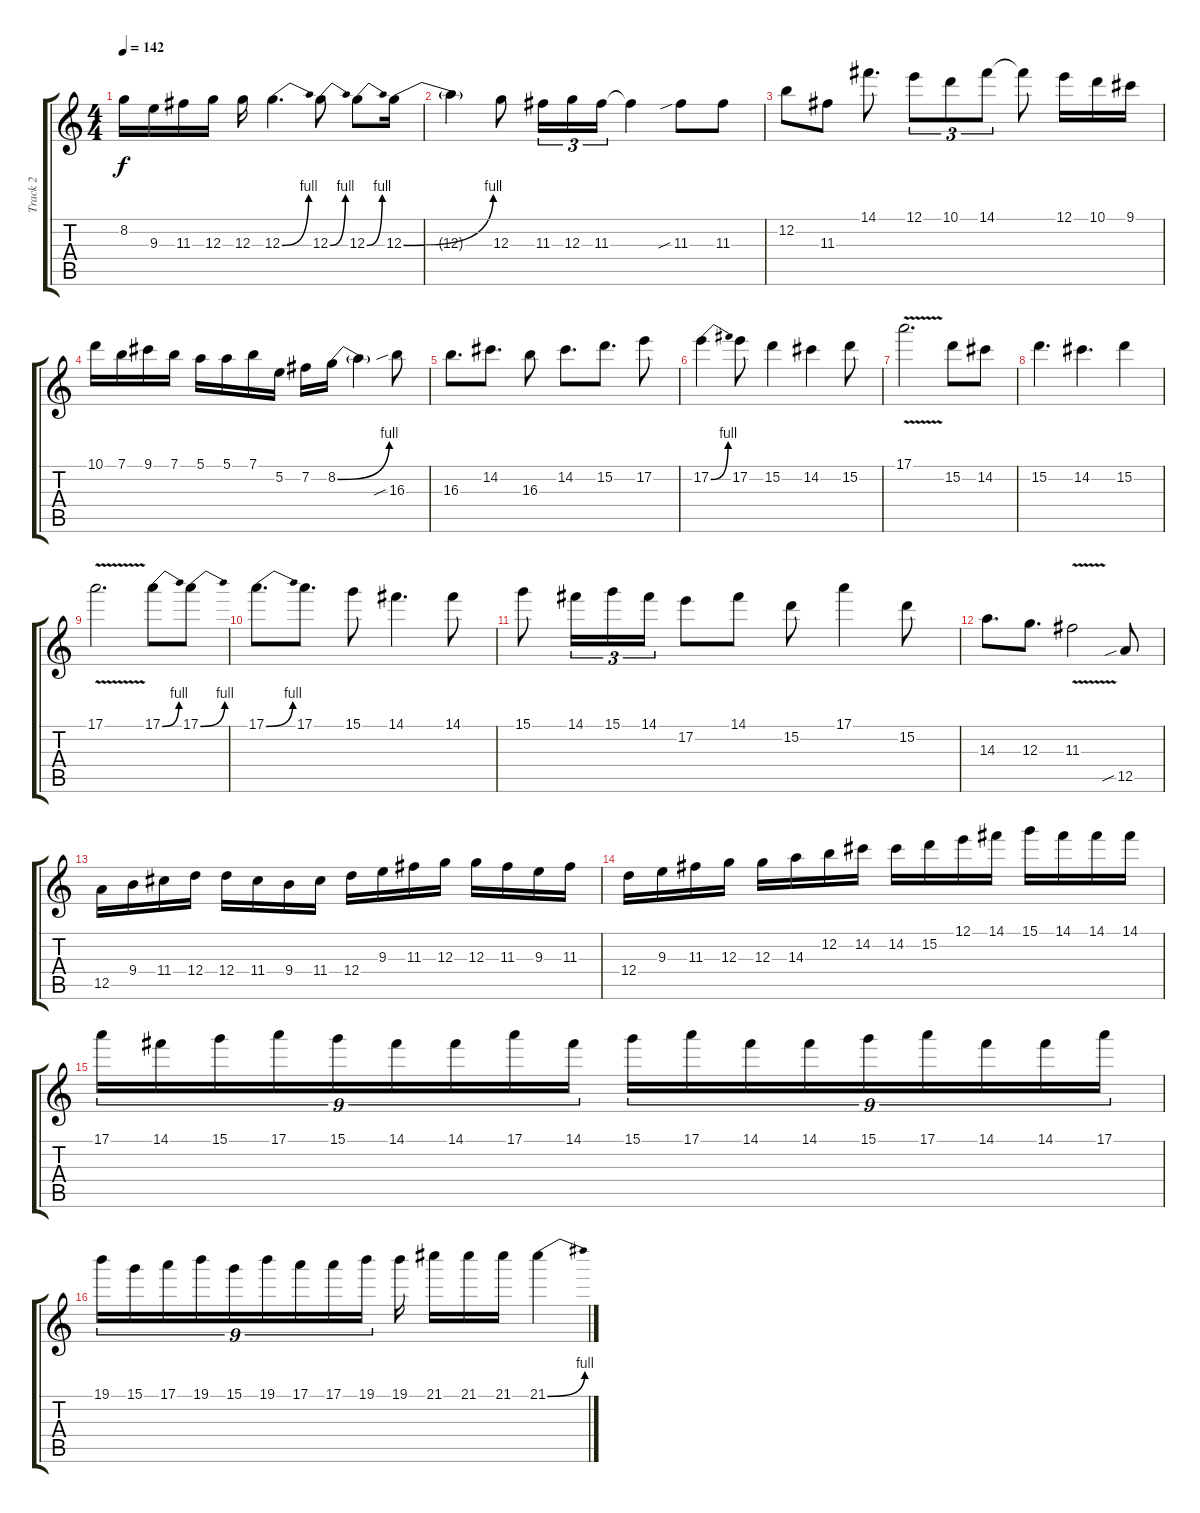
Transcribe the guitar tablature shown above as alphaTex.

\track ("Track 2" "Track 2") {instrument electricguitarclean}
\staff {score tabs}
\tuning (E4 B3 G3 D3 A2 E2) {hide}
\ts (4 4)
\tempo 142
\clef g2
\ks c
8.2.16{dy f} 9.3.16 11.3.16 12.3.16 12.3.16 12.3{be (bend 0 0 60 4)}.4{d} 12.3{be (bend 0 0 60 4)}.8 12.3{be (bend 0 0 60 4)}.8 12.3{be (bend 0 0 60 4)}.16 |
12.3{t}.4 12.3.8 11.3.16{tu (3 2)} 12.3.16{tu (3 2)} 11.3.16{tu (3 2)} 11.3{t}.4 11.3{sib}.8 11.3.8 |
12.2.8 11.3.8 14.1.8{d} 12.1.8{tu (3 2)} 10.1.8{tu (3 2)} 14.1.8{tu (3 2)} 14.1{t}.8 12.1.16 10.1.16 9.1.16 |
10.1.16 7.1.16 9.1.16 7.1.16 5.1.16 5.1.16 7.1.16 5.2.16 7.2.16 8.2{be (bend 0 0 60 4)}.16 8.2{t}.4 16.3{sib}.8 |
16.3.8{d} 14.2.8{d} 16.3.8 14.2.8{d} 15.2.8{d} 17.2.8 |
17.2{be (bend 0 0 60 4)}.4 17.2.8 15.2.4 14.2.4 15.2.8 |
17.1{v}.2{d} 15.2.8 14.2.8 |
15.2.4{d} 14.2.4{d} 15.2.4 |
17.1{v}.2{d} 17.1{be (bend 0 0 60 4)}.8 17.1{be (bend 0 0 60 4)}.8 |
17.1{be (bend 0 0 60 4)}.8{d} 17.1.8{d} 15.1.8 14.1.4{d} 14.1.8 |
15.1.8 14.1.16{tu (3 2)} 15.1.16{tu (3 2)} 14.1.16{tu (3 2)} 17.2.8 14.1.8 15.2.8 17.1.4 15.2.8 |
14.3.8{d} 12.3.8{d} 11.3{v}.2 12.5{sib}.8 |
12.5.16 9.4.16 11.4.16 12.4.16 12.4.16 11.4.16 9.4.16 11.4.16 12.4.16 9.3.16 11.3.16 12.3.16 12.3.16 11.3.16 9.3.16 11.3.16 |
12.4.16 9.3.16 11.3.16 12.3.16 12.3.16 14.3.16 12.2.16 14.2.16 14.2.16 15.2.16 12.1.16 14.1.16 15.1.16 14.1.16 14.1.16 14.1.16 |
17.1.16{tu (9 8)} 14.1.16{tu (9 8)} 15.1.16{tu (9 8)} 17.1.16{tu (9 8)} 15.1.16{tu (9 8)} 14.1.16{tu (9 8)} 14.1.16{tu (9 8)} 17.1.16{tu (9 8)} 14.1.16{tu (9 8)} 15.1.16{tu (9 8)} 17.1.16{tu (9 8)} 14.1.16{tu (9 8)} 14.1.16{tu (9 8)} 15.1.16{tu (9 8)} 17.1.16{tu (9 8)} 14.1.16{tu (9 8)} 14.1.16{tu (9 8)} 17.1.16{tu (9 8)} |
19.1.16{tu (9 8)} 15.1.16{tu (9 8)} 17.1.16{tu (9 8)} 19.1.16{tu (9 8)} 15.1.16{tu (9 8)} 19.1.16{tu (9 8)} 17.1.16{tu (9 8)} 17.1.16{tu (9 8)} 19.1.16{tu (9 8)} 19.1.16 21.1.16 21.1.16 21.1.16 21.1{be (bend 0 0 60 4)}.4
